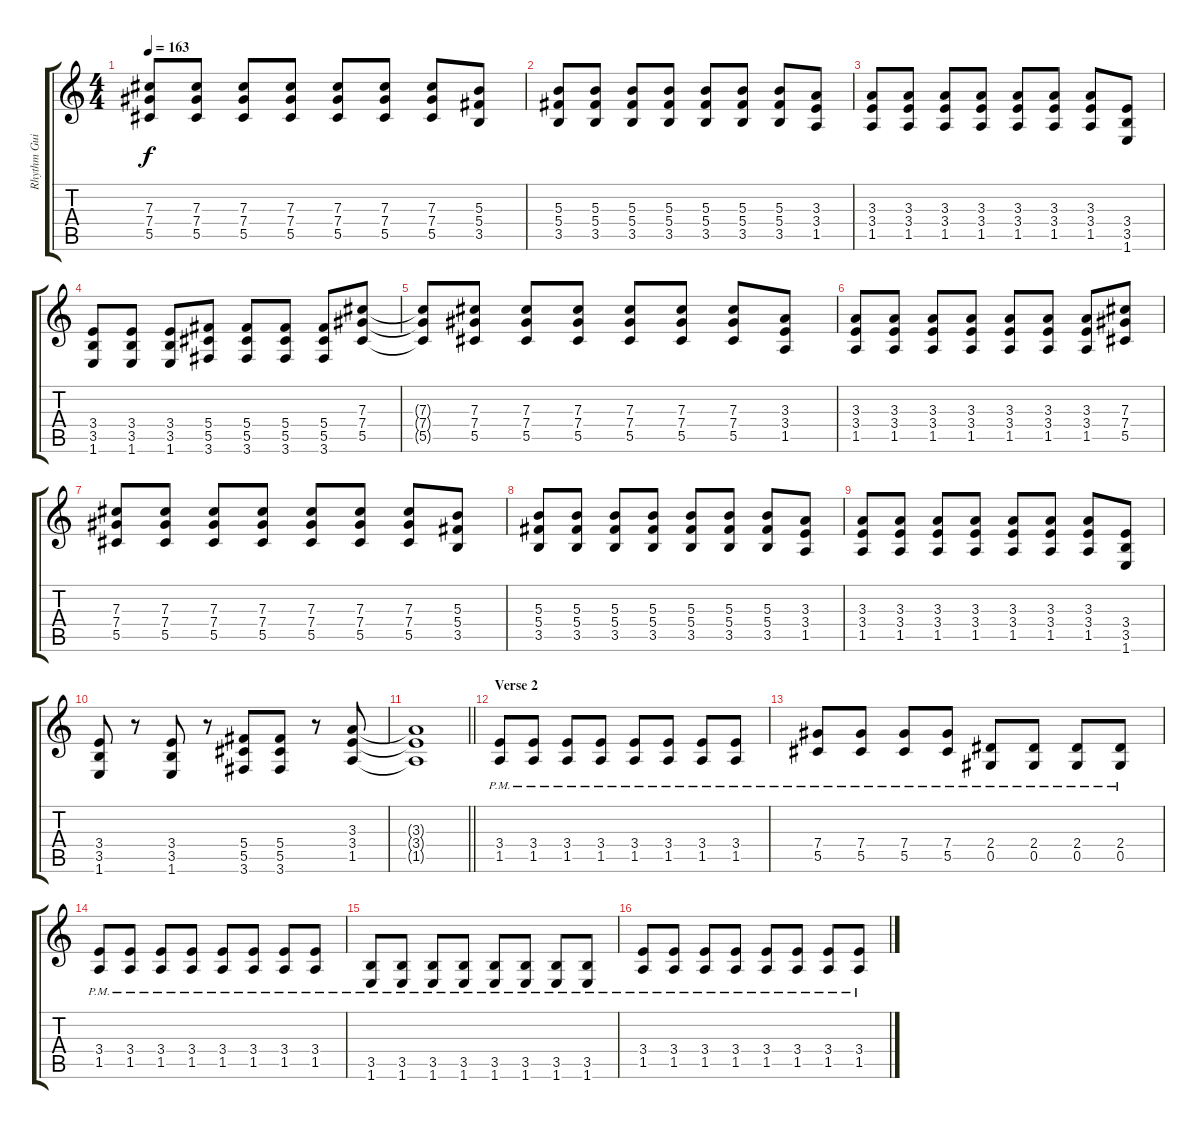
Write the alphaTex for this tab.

\track ("Rhythm Guitar" "Rhythm Gui") {instrument distortionguitar}
\staff {score tabs}
\tuning (Eb4 Bb3 Gb3 Db3 Ab2 Eb2) {hide}
\ts (4 4)
\tempo 163
\clef g2
\ks c
(7.3 7.4 5.5).8{dy f} (7.3 7.4 5.5).8 (7.3 7.4 5.5).8 (7.3 7.4 5.5).8 (7.3 7.4 5.5).8 (7.3 7.4 5.5).8 (7.3 7.4 5.5).8 (5.3 5.4 3.5).8 |
(5.3 5.4 3.5).8 (5.3 5.4 3.5).8 (5.3 5.4 3.5).8 (5.3 5.4 3.5).8 (5.3 5.4 3.5).8 (5.3 5.4 3.5).8 (5.3 5.4 3.5).8 (3.3 3.4 1.5).8 |
(3.3 3.4 1.5).8 (3.3 3.4 1.5).8 (3.3 3.4 1.5).8 (3.3 3.4 1.5).8 (3.3 3.4 1.5).8 (3.3 3.4 1.5).8 (3.3 3.4 1.5).8 (3.4 3.5 1.6).8 |
(3.4 3.5 1.6).8 (3.4 3.5 1.6).8 (3.4 3.5 1.6).8 (5.4 5.5 3.6).8 (5.4 5.5 3.6).8 (5.4 5.5 3.6).8 (5.4 5.5 3.6).8 (7.3 7.4 5.5).8 |
(7.3{t} 7.4{t} 5.5{t}).8 (7.3 7.4 5.5).8 (7.3 7.4 5.5).8 (7.3 7.4 5.5).8 (7.3 7.4 5.5).8 (7.3 7.4 5.5).8 (7.3 7.4 5.5).8 (3.3 3.4 1.5).8 |
(3.3 3.4 1.5).8 (3.3 3.4 1.5).8 (3.3 3.4 1.5).8 (3.3 3.4 1.5).8 (3.3 3.4 1.5).8 (3.3 3.4 1.5).8 (3.3 3.4 1.5).8 (7.3 7.4 5.5).8 |
(7.3 7.4 5.5).8 (7.3 7.4 5.5).8 (7.3 7.4 5.5).8 (7.3 7.4 5.5).8 (7.3 7.4 5.5).8 (7.3 7.4 5.5).8 (7.3 7.4 5.5).8 (5.3 5.4 3.5).8 |
(5.3 5.4 3.5).8 (5.3 5.4 3.5).8 (5.3 5.4 3.5).8 (5.3 5.4 3.5).8 (5.3 5.4 3.5).8 (5.3 5.4 3.5).8 (5.3 5.4 3.5).8 (3.3 3.4 1.5).8 |
(3.3 3.4 1.5).8 (3.3 3.4 1.5).8 (3.3 3.4 1.5).8 (3.3 3.4 1.5).8 (3.3 3.4 1.5).8 (3.3 3.4 1.5).8 (3.3 3.4 1.5).8 (3.4 3.5 1.6).8 |
(3.4 3.5 1.6).8 r.8 (3.4 3.5 1.6).8 r.8 (5.4 5.5 3.6).8 (5.4 5.5 3.6).8 r.8 (3.3 3.4 1.5).8 |
\barLineRight lightlight
(3.3{t} 3.4{t} 1.5{t}).1 |
\section ("" "Verse 2")
(3.4{pm} 1.5{pm}).8 (3.4{pm} 1.5{pm}).8 (3.4{pm} 1.5{pm}).8 (3.4{pm} 1.5{pm}).8 (3.4{pm} 1.5{pm}).8 (3.4{pm} 1.5{pm}).8 (3.4{pm} 1.5{pm}).8 (3.4{pm} 1.5{pm}).8 |
(7.4{pm} 5.5{pm}).8 (7.4{pm} 5.5{pm}).8 (7.4{pm} 5.5{pm}).8 (7.4{pm} 5.5{pm}).8 (2.4{pm} 0.5{pm}).8 (2.4{pm} 0.5{pm}).8 (2.4{pm} 0.5{pm}).8 (2.4{pm} 0.5{pm}).8 |
(3.4{pm} 1.5{pm}).8 (3.4{pm} 1.5{pm}).8 (3.4{pm} 1.5{pm}).8 (3.4{pm} 1.5{pm}).8 (3.4{pm} 1.5{pm}).8 (3.4{pm} 1.5{pm}).8 (3.4{pm} 1.5{pm}).8 (3.4{pm} 1.5{pm}).8 |
(3.5{pm} 1.6{pm}).8 (3.5{pm} 1.6{pm}).8 (3.5{pm} 1.6{pm}).8 (3.5{pm} 1.6{pm}).8 (3.5{pm} 1.6{pm}).8 (3.5{pm} 1.6{pm}).8 (3.5{pm} 1.6{pm}).8 (3.5{pm} 1.6{pm}).8 |
(3.4{pm} 1.5{pm}).8 (3.4{pm} 1.5{pm}).8 (3.4{pm} 1.5{pm}).8 (3.4{pm} 1.5{pm}).8 (3.4{pm} 1.5{pm}).8 (3.4{pm} 1.5{pm}).8 (3.4{pm} 1.5{pm}).8 (3.4{pm} 1.5{pm}).8
